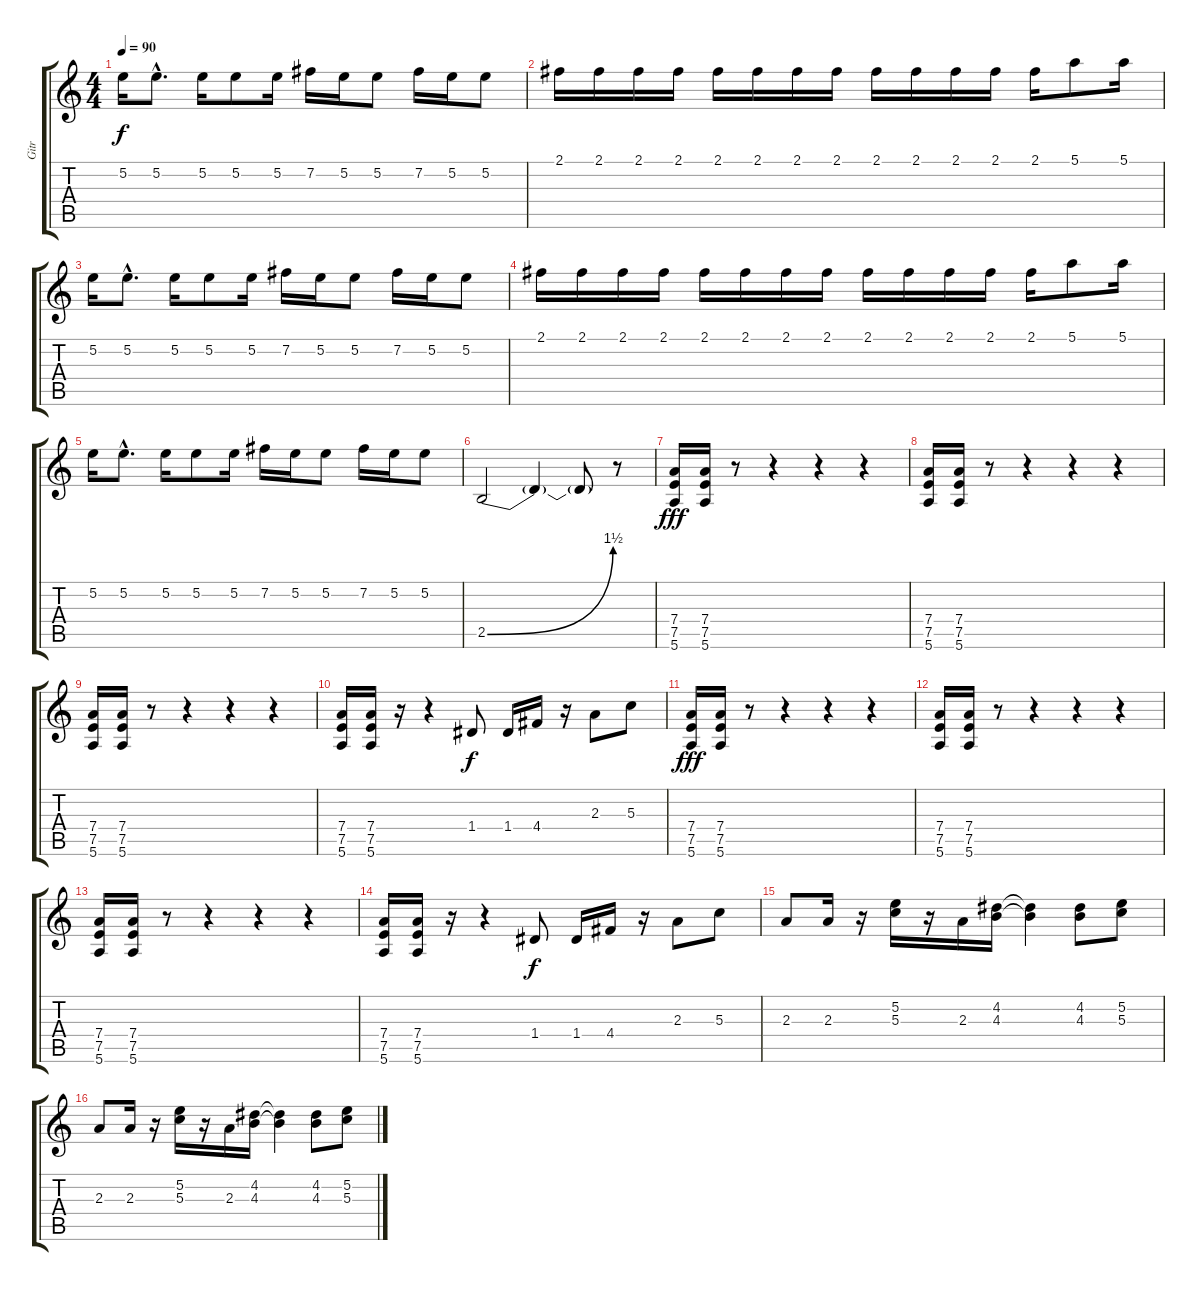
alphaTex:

\track ("Gitr" "Gitr") {instrument electricguitarjazz}
\staff {score tabs}
\tuning (E4 B3 G3 D3 A2 E2) {hide}
\ts (4 4)
\tempo 90
\clef g2
\ks c
5.2.16{dy f} 5.2{hac}.8{d} 5.2.16 5.2.8 5.2.16 7.2.16 5.2.16 5.2.8 7.2.16 5.2.16 5.2.8 |
2.1.16 2.1.16 2.1.16 2.1.16 2.1.16 2.1.16 2.1.16 2.1.16 2.1.16 2.1.16 2.1.16 2.1.16 2.1.16 5.1.8 5.1.16 |
5.2.16 5.2{hac}.8{d} 5.2.16 5.2.8 5.2.16 7.2.16 5.2.16 5.2.8 7.2.16 5.2.16 5.2.8 |
2.1.16 2.1.16 2.1.16 2.1.16 2.1.16 2.1.16 2.1.16 2.1.16 2.1.16 2.1.16 2.1.16 2.1.16 2.1.16 5.1.8 5.1.16 |
5.2.16 5.2{hac}.8{d} 5.2.16 5.2.8 5.2.16 7.2.16 5.2.16 5.2.8 7.2.16 5.2.16 5.2.8 |
2.5{be (bend 0 0 60 6)}.2 2.5{t}.4 2.5{t}.8 r.8 |
(7.4 7.5 5.6).16{dy fff} (7.4 7.5 5.6).16 r.8 r.4 r.4 r.4 |
(7.4 7.5 5.6).16 (7.4 7.5 5.6).16 r.8 r.4 r.4 r.4 |
(7.4 7.5 5.6).16 (7.4 7.5 5.6).16 r.8 r.4 r.4 r.4 |
(7.4 7.5 5.6).16 (7.4 7.5 5.6).16 r.16 r.4 1.4.8{dy f} 1.4.16 4.4.16 r.16 2.3.8 5.3.8 |
(7.4 7.5 5.6).16{dy fff} (7.4 7.5 5.6).16 r.8 r.4 r.4 r.4 |
(7.4 7.5 5.6).16 (7.4 7.5 5.6).16 r.8 r.4 r.4 r.4 |
(7.4 7.5 5.6).16 (7.4 7.5 5.6).16 r.8 r.4 r.4 r.4 |
(7.4 7.5 5.6).16 (7.4 7.5 5.6).16 r.16 r.4 1.4.8{dy f} 1.4.16 4.4.16 r.16 2.3.8 5.3.8 |
2.3.8 2.3.16 r.16 (5.2 5.3).16 r.16 2.3.16 (4.2 4.3).16 (4.2{t} 4.3{t}).4 (4.2 4.3).8 (5.2 5.3).8 |
2.3.8 2.3.16 r.16 (5.2 5.3).16 r.16 2.3.16 (4.2 4.3).16 (4.2{t} 4.3{t}).4 (4.2 4.3).8 (5.2 5.3).8
